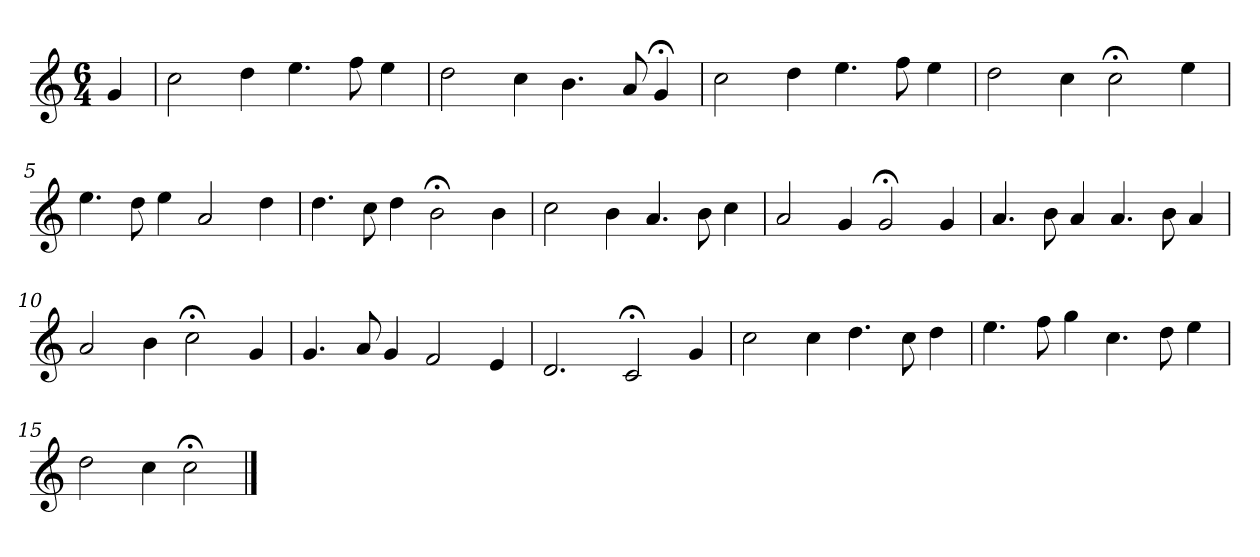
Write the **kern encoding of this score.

**kern
*part1
*staff1
*k[]
*C:
*M6/4
*MM120
=
4g
=1
2cc
4dd
4.ee
8ff
4ee
=2
2dd
4cc
4.b
8a
4g;<
=3
2cc
4dd
4.ee
8ff
4ee
=4
2dd
4cc
2cc;<
4ee
=5
4.ee
8dd
4ee
2a
4dd
=6
4.dd
8cc
4dd
2b;<
4b
=7
2cc
4b
4.a
8b
4cc
=8
2a
4g
2g;<
4g
=9
4.a
8b
4a
4.a
8b
4a
=10
2a
4b
2cc;<
4g
=11
4.g
8a
4g
2f
4e
=12
2.d
2c;<
4g
=13
2cc
4cc
4.dd
8cc
4dd
=14
4.ee
8ff
4gg
4.cc
8dd
4ee
=15
2dd
4cc
2cc;<
==
*-
